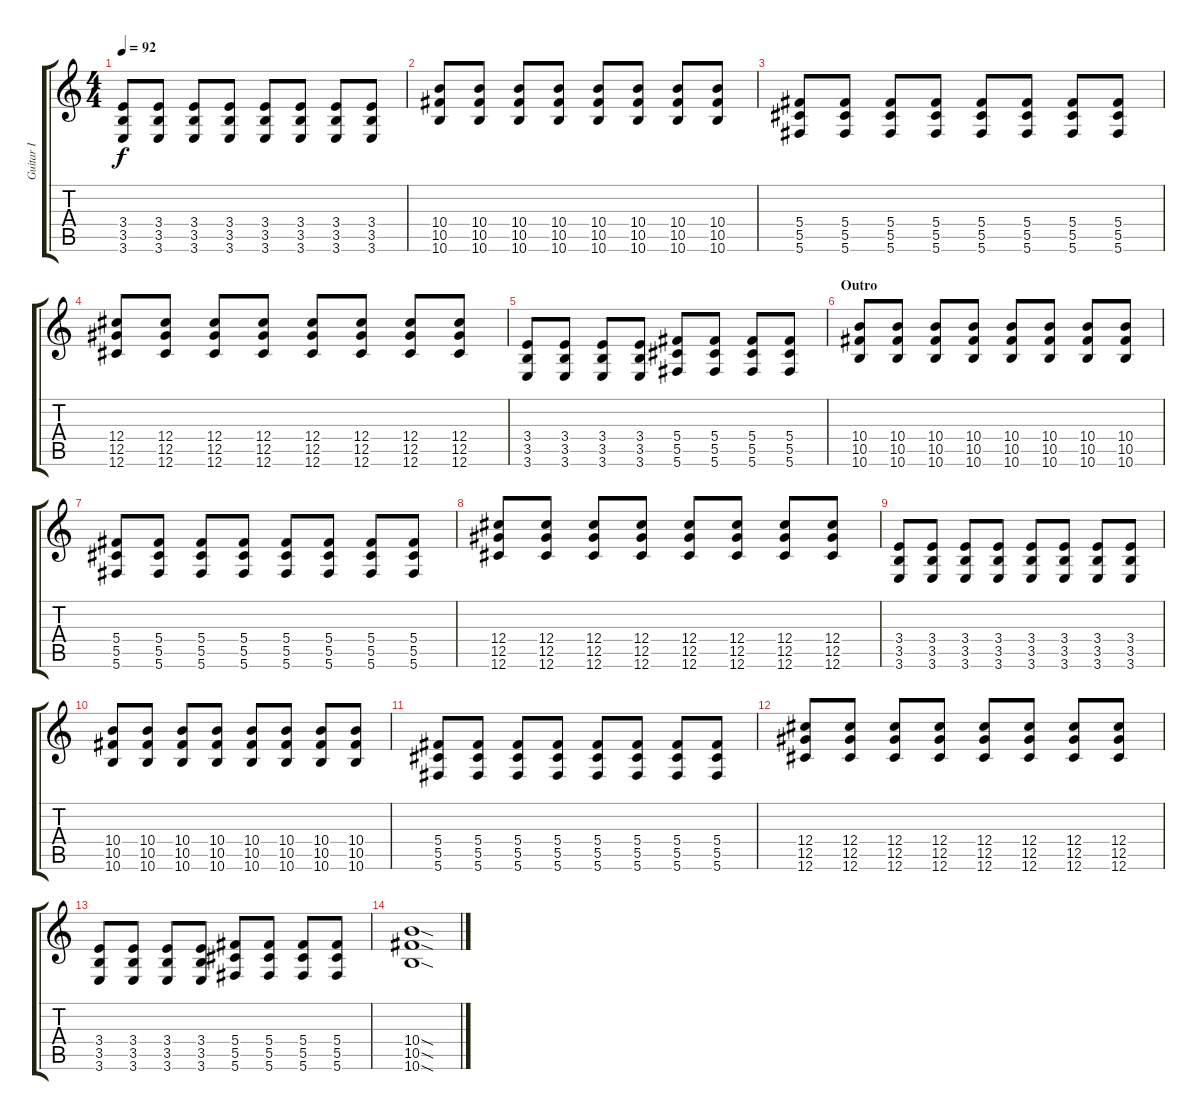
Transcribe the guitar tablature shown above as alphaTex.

\track ("Guitar I" "Guitar I") {instrument distortionguitar}
\staff {score tabs}
\tuning (Eb4 Bb3 Gb3 Db3 Ab2 Db2) {hide}
\ts (4 4)
\tempo 92
\clef g2
\ks c
(3.4 3.5 3.6).8{dy f} (3.4 3.5 3.6).8 (3.4 3.5 3.6).8 (3.4 3.5 3.6).8 (3.4 3.5 3.6).8 (3.4 3.5 3.6).8 (3.4 3.5 3.6).8 (3.4 3.5 3.6).8 |
(10.4 10.5 10.6).8 (10.4 10.5 10.6).8 (10.4 10.5 10.6).8 (10.4 10.5 10.6).8 (10.4 10.5 10.6).8 (10.4 10.5 10.6).8 (10.4 10.5 10.6).8 (10.4 10.5 10.6).8 |
(5.4 5.5 5.6).8 (5.4 5.5 5.6).8 (5.4 5.5 5.6).8 (5.4 5.5 5.6).8 (5.4 5.5 5.6).8 (5.4 5.5 5.6).8 (5.4 5.5 5.6).8 (5.4 5.5 5.6).8 |
(12.4 12.5 12.6).8 (12.4 12.5 12.6).8 (12.4 12.5 12.6).8 (12.4 12.5 12.6).8 (12.4 12.5 12.6).8 (12.4 12.5 12.6).8 (12.4 12.5 12.6).8 (12.4 12.5 12.6).8 |
(3.4 3.5 3.6).8 (3.4 3.5 3.6).8 (3.4 3.5 3.6).8 (3.4 3.5 3.6).8 (5.4 5.5 5.6).8 (5.4 5.5 5.6).8 (5.4 5.5 5.6).8 (5.4 5.5 5.6).8 |
\section ("" "Outro")
(10.4 10.5 10.6).8 (10.4 10.5 10.6).8 (10.4 10.5 10.6).8 (10.4 10.5 10.6).8 (10.4 10.5 10.6).8 (10.4 10.5 10.6).8 (10.4 10.5 10.6).8 (10.4 10.5 10.6).8 |
(5.4 5.5 5.6).8 (5.4 5.5 5.6).8 (5.4 5.5 5.6).8 (5.4 5.5 5.6).8 (5.4 5.5 5.6).8 (5.4 5.5 5.6).8 (5.4 5.5 5.6).8 (5.4 5.5 5.6).8 |
(12.4 12.5 12.6).8 (12.4 12.5 12.6).8 (12.4 12.5 12.6).8 (12.4 12.5 12.6).8 (12.4 12.5 12.6).8 (12.4 12.5 12.6).8 (12.4 12.5 12.6).8 (12.4 12.5 12.6).8 |
(3.4 3.5 3.6).8 (3.4 3.5 3.6).8 (3.4 3.5 3.6).8 (3.4 3.5 3.6).8 (3.4 3.5 3.6).8 (3.4 3.5 3.6).8 (3.4 3.5 3.6).8 (3.4 3.5 3.6).8 |
(10.4 10.5 10.6).8 (10.4 10.5 10.6).8 (10.4 10.5 10.6).8 (10.4 10.5 10.6).8 (10.4 10.5 10.6).8 (10.4 10.5 10.6).8 (10.4 10.5 10.6).8 (10.4 10.5 10.6).8 |
(5.4 5.5 5.6).8 (5.4 5.5 5.6).8 (5.4 5.5 5.6).8 (5.4 5.5 5.6).8 (5.4 5.5 5.6).8 (5.4 5.5 5.6).8 (5.4 5.5 5.6).8 (5.4 5.5 5.6).8 |
(12.4 12.5 12.6).8 (12.4 12.5 12.6).8 (12.4 12.5 12.6).8 (12.4 12.5 12.6).8 (12.4 12.5 12.6).8 (12.4 12.5 12.6).8 (12.4 12.5 12.6).8 (12.4 12.5 12.6).8 |
(3.4 3.5 3.6).8 (3.4 3.5 3.6).8 (3.4 3.5 3.6).8 (3.4 3.5 3.6).8 (5.4 5.5 5.6).8 (5.4 5.5 5.6).8 (5.4 5.5 5.6).8 (5.4 5.5 5.6).8 |
(10.4{sod} 10.5{sod} 10.6{sod}).1{instrument overdrivenguitar}
